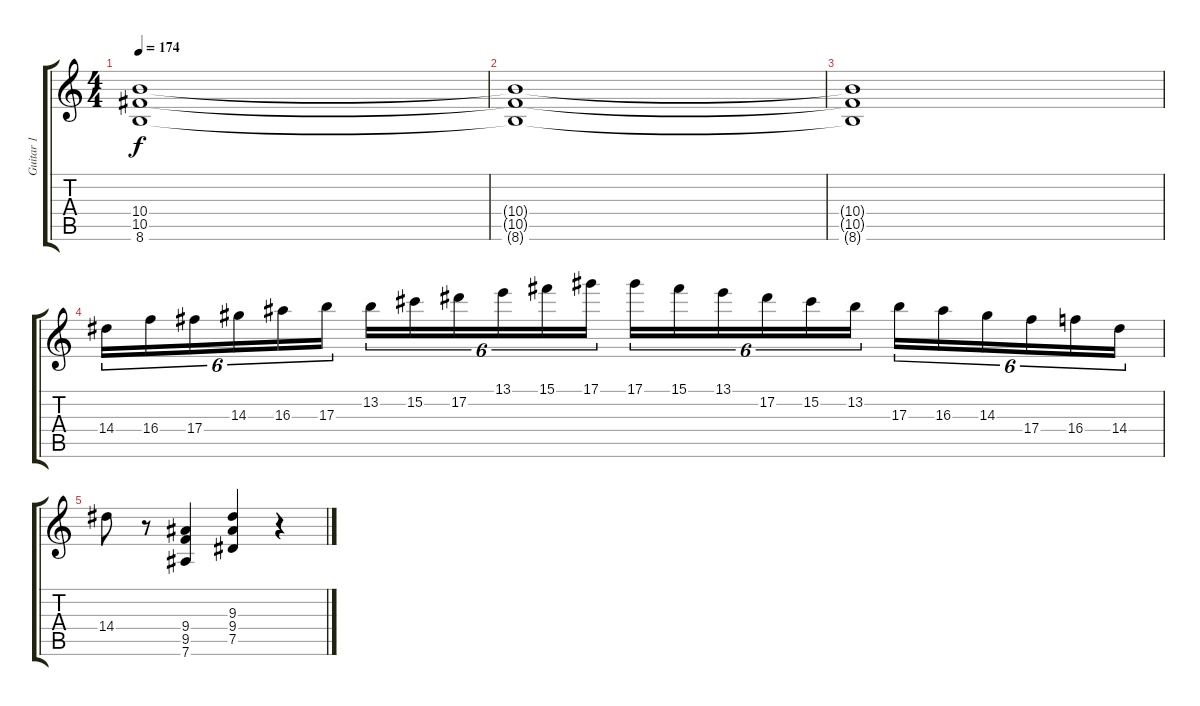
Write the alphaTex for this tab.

\track ("Guitar 1" "Guitar 1") {instrument distortionguitar}
\staff {score tabs}
\tuning (Eb4 Bb3 Gb3 Db3 Ab2 Eb2) {hide}
\ts (4 4)
\tempo 174
\clef g2
\ks c
(10.4{t} 10.5{t} 8.6{t}).1{dy f} |
(10.4{t} 10.5{t} 8.6{t}).1 |
(10.4{t} 10.5{t} 8.6{t}).1 |
14.4.16{tu (6 4)} 16.4.16{tu (6 4)} 17.4.16{tu (6 4)} 14.3.16{tu (6 4)} 16.3.16{tu (6 4)} 17.3.16{tu (6 4)} 13.2.16{tu (6 4)} 15.2.16{tu (6 4)} 17.2.16{tu (6 4)} 13.1.16{tu (6 4)} 15.1.16{tu (6 4)} 17.1.16{tu (6 4)} 17.1.16{tu (6 4)} 15.1.16{tu (6 4)} 13.1.16{tu (6 4)} 17.2.16{tu (6 4)} 15.2.16{tu (6 4)} 13.2.16{tu (6 4)} 17.3.16{tu (6 4)} 16.3.16{tu (6 4)} 14.3.16{tu (6 4)} 17.4.16{tu (6 4)} 16.4.16{tu (6 4)} 14.4.16{tu (6 4)} |
14.4.8 r.8 (9.4 9.5 7.6).4 (9.3 9.4 7.5).4 r.4
